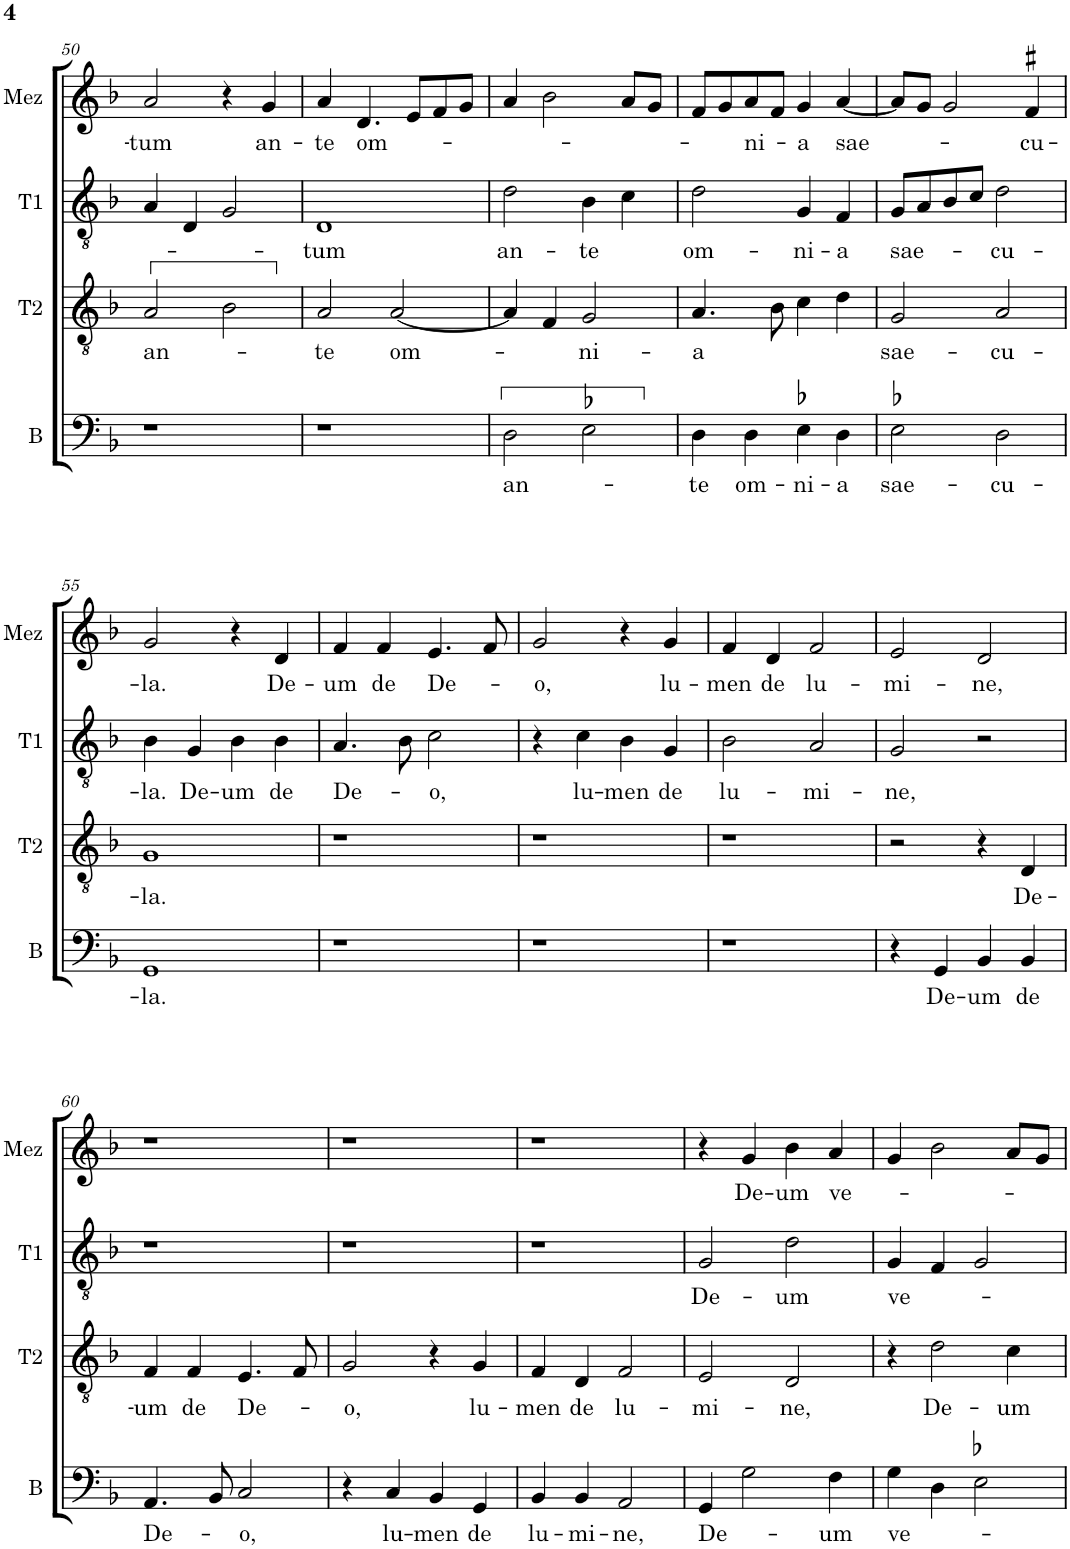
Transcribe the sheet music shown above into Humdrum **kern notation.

**kern	**text	**kern	**text	**kern	**text	**kern	**text
*part4	*part4	*part3	*part3	*part2	*part2	*part1	*part1
*staff4	*staff4	*staff3	*staff3	*staff2	*staff2	*staff1	*staff1
*I"B	*	*I"T2	*	*I"T1	*	*I"Mez	*
*I'B	*	*I'T2	*	*I'T1	*	*I'Mez	*
!!LO:PB:g=z
*clefF4	*	*clefGv2	*	*clefGv2	*	*clefG2	*
*	*	*	*	*Trd4c7	*	*	*
*k[b-]	*	*k[b-]	*	*k[b-]	*	*k[b-]	*
*M2/2	*	*M2/2	*	*M2/2	*	*M2/2	*
*met(c|)	*	*met(c|)	*	*met(c|)	*	*met(c|)	*
=50	=50	=50	=50	=50	=50	=50	=50
!	!	!	!LO:LY:b	!	!	!	!LO:LY:b
1r	.	2A/	an-	4A/	.	2a/	-tum
.	.	.	.	4D/	.	.	.
.	.	2B-\	.	2G/	.	4r	.
!	!	!	!	!	!	!	!LO:LY:b
.	.	.	.	.	.	4g/	an-
=51	=51	=51	=51	=51	=51	=51	=51
!	!	!	!LO:LY:b	!	!LO:LY:b	!	!LO:LY:b
1r	.	2A/	-te	1D	-tum	4a/	-te
!	!	!	!	!	!	!	!LO:LY:b
.	.	.	.	.	.	4.d/	om-
!	!	!	!LO:LY:b	!	!	!	!
.	.	[2A/	om-	.	.	.	.
.	.	.	.	.	.	8e/L	.
.	.	.	.	.	.	8f/	.
.	.	.	.	.	.	8g/J	.
=52	=52	=52	=52	=52	=52	=52	=52
!	!LO:LY:b	!	!	!	!LO:LY:b	!	!
2D\	an-	4A/]	.	2d\	an-	4a/	.
.	.	4F/	.	.	.	2b-\	.
!	!	!	!LO:LY:b	!	!LO:LY:b	!	!
2E-X\	.	2G/	-ni-	4B-\	-te	.	.
.	.	.	.	4c\	.	8a/L	.
.	.	.	.	.	.	8g/J	.
=53	=53	=53	=53	=53	=53	=53	=53
!	!LO:LY:b	!	!LO:LY:b	!	!LO:LY:b	!	!
4D\	-te	4.A/	-a	2d\	om-	8f/L	.
.	.	.	.	.	.	8g/	.
!	!LO:LY:b	!	!	!	!	!	!LO:LY:b
4D\	om-	.	.	.	.	8a/	-ni-
.	.	8B-\	.	.	.	8f/J	.
!	!LO:LY:b	!	!	!	!LO:LY:b	!	!LO:LY:b
4E-X\	-ni-	4c\	.	4G/	-ni-	4g/	-a
!	!LO:LY:b	!	!	!	!LO:LY:b	!	!LO:LY:b
4D\	-a	4d\	.	4F/	-a	[4a/	sae-
=54	=54	=54	=54	=54	=54	=54	=54
!	!LO:LY:b	!	!LO:LY:b	!	!LO:LY:b	!	!
2E-X\	sae-	2G/	sae-	8G/L	sae-	8a/L]	.
.	.	.	.	8A/	.	8g/J	.
.	.	.	.	8B-/	.	2g/	.
.	.	.	.	8c/J	.	.	.
!	!LO:LY:b	!	!LO:LY:b	!	!LO:LY:b	!	!
2D\	-cu-	2A/	-cu-	2d\	-cu-	.	.
!	!	!	!	!	!	!	!LO:LY:b
.	.	.	.	.	.	4f#X/	-cu-
!!LO:LB:g=z
=55	=55	=55	=55	=55	=55	=55	=55
!	!LO:LY:b	!	!LO:LY:b	!	!LO:LY:b	!	!LO:LY:b
1GG	-la.	1G	-la.	4B-\	-la.	2g/	-la.
!	!	!	!	!	!LO:LY:b	!	!
.	.	.	.	4G/	De-	.	.
!	!	!	!	!	!LO:LY:b	!	!
.	.	.	.	4B-\	-um	4r	.
!	!	!	!	!	!LO:LY:b	!	!LO:LY:b
.	.	.	.	4B-\	de	4d/	De-
=56	=56	=56	=56	=56	=56	=56	=56
!	!	!	!	!	!LO:LY:b	!	!LO:LY:b
1r	.	1r	.	4.A/	De-	4f/	-um
!	!	!	!	!	!	!	!LO:LY:b
.	.	.	.	.	.	4f/	de
.	.	.	.	8B-\	.	.	.
!	!	!	!	!	!LO:LY:b	!	!LO:LY:b
.	.	.	.	2c\	-o,	4.e/	De-
.	.	.	.	.	.	8f/	.
=57	=57	=57	=57	=57	=57	=57	=57
!	!	!	!	!	!	!	!LO:LY:b
1r	.	1r	.	4r	.	2g/	-o,
!	!	!	!	!	!LO:LY:b	!	!
.	.	.	.	4c\	lu-	.	.
!	!	!	!	!	!LO:LY:b	!	!
.	.	.	.	4B-\	-men	4r	.
!	!	!	!	!	!LO:LY:b	!	!LO:LY:b
.	.	.	.	4G/	de	4g/	lu-
=58	=58	=58	=58	=58	=58	=58	=58
!	!	!	!	!	!LO:LY:b	!	!LO:LY:b
1r	.	1r	.	2B-\	lu-	4f/	-men
!	!	!	!	!	!	!	!LO:LY:b
.	.	.	.	.	.	4d/	de
!	!	!	!	!	!LO:LY:b	!	!LO:LY:b
.	.	.	.	2A/	-mi-	2f/	lu-
=59	=59	=59	=59	=59	=59	=59	=59
!	!	!	!	!	!LO:LY:b	!	!LO:LY:b
4r	.	2r	.	2G/	-ne,	2e/	-mi-
!	!LO:LY:b	!	!	!	!	!	!
4GG/	De-	.	.	.	.	.	.
!	!LO:LY:b	!	!	!	!	!	!LO:LY:b
4BB-/	-um	4r	.	2r	.	2d/	-ne,
!	!LO:LY:b	!	!LO:LY:b	!	!	!	!
4BB-/	de	4D/	De-	.	.	.	.
!!LO:LB:g=z
=60	=60	=60	=60	=60	=60	=60	=60
!	!LO:LY:b	!	!LO:LY:b	!	!	!	!
4.AA/	De-	4F/	-um	1r	.	1r	.
!	!	!	!LO:LY:b	!	!	!	!
.	.	4F/	de	.	.	.	.
8BB-/	.	.	.	.	.	.	.
!	!LO:LY:b	!	!LO:LY:b	!	!	!	!
2C/	-o,	4.E/	De-	.	.	.	.
.	.	8F/	.	.	.	.	.
=61	=61	=61	=61	=61	=61	=61	=61
!	!	!	!LO:LY:b	!	!	!	!
4r	.	2G/	-o,	1r	.	1r	.
!	!LO:LY:b	!	!	!	!	!	!
4C/	lu-	.	.	.	.	.	.
!	!LO:LY:b	!	!	!	!	!	!
4BB-/	-men	4r	.	.	.	.	.
!	!LO:LY:b	!	!LO:LY:b	!	!	!	!
4GG/	de	4G/	lu-	.	.	.	.
=62	=62	=62	=62	=62	=62	=62	=62
!	!LO:LY:b	!	!LO:LY:b	!	!	!	!
4BB-/	lu-	4F/	-men	1r	.	1r	.
!	!LO:LY:b	!	!LO:LY:b	!	!	!	!
4BB-/	-mi-	4D/	de	.	.	.	.
!	!LO:LY:b	!	!LO:LY:b	!	!	!	!
2AA/	-ne,	2F/	lu-	.	.	.	.
=63	=63	=63	=63	=63	=63	=63	=63
!	!LO:LY:b	!	!LO:LY:b	!	!LO:LY:b	!	!
4GG/	De-	2E/	-mi-	2G/	De-	4r	.
!	!	!	!	!	!	!	!LO:LY:b
2G\	.	.	.	.	.	4g/	De-
!	!	!	!LO:LY:b	!	!LO:LY:b	!	!LO:LY:b
.	.	2D/	-ne,	2d\	-um	4b-\	-um
!	!LO:LY:b	!	!	!	!	!	!LO:LY:b
4F\	-um	.	.	.	.	4a/	ve-
=64	=64	=64	=64	=64	=64	=64	=64
!	!LO:LY:b	!	!	!	!LO:LY:b	!	!
4G\	ve-	4r	.	4G/	ve-	4g/	.
!	!	!	!LO:LY:b	!	!	!	!
4D\	.	2d\	De-	4F/	.	2b-\	.
2E-X\	.	.	.	2G/	.	.	.
!	!	!	!LO:LY:b	!	!	!	!
.	.	4c\	-um	.	.	8a/L	.
.	.	.	.	.	.	8g/J	.
=	=	=	=	=	=	=	=
*-	*-	*-	*-	*-	*-	*-	*-
